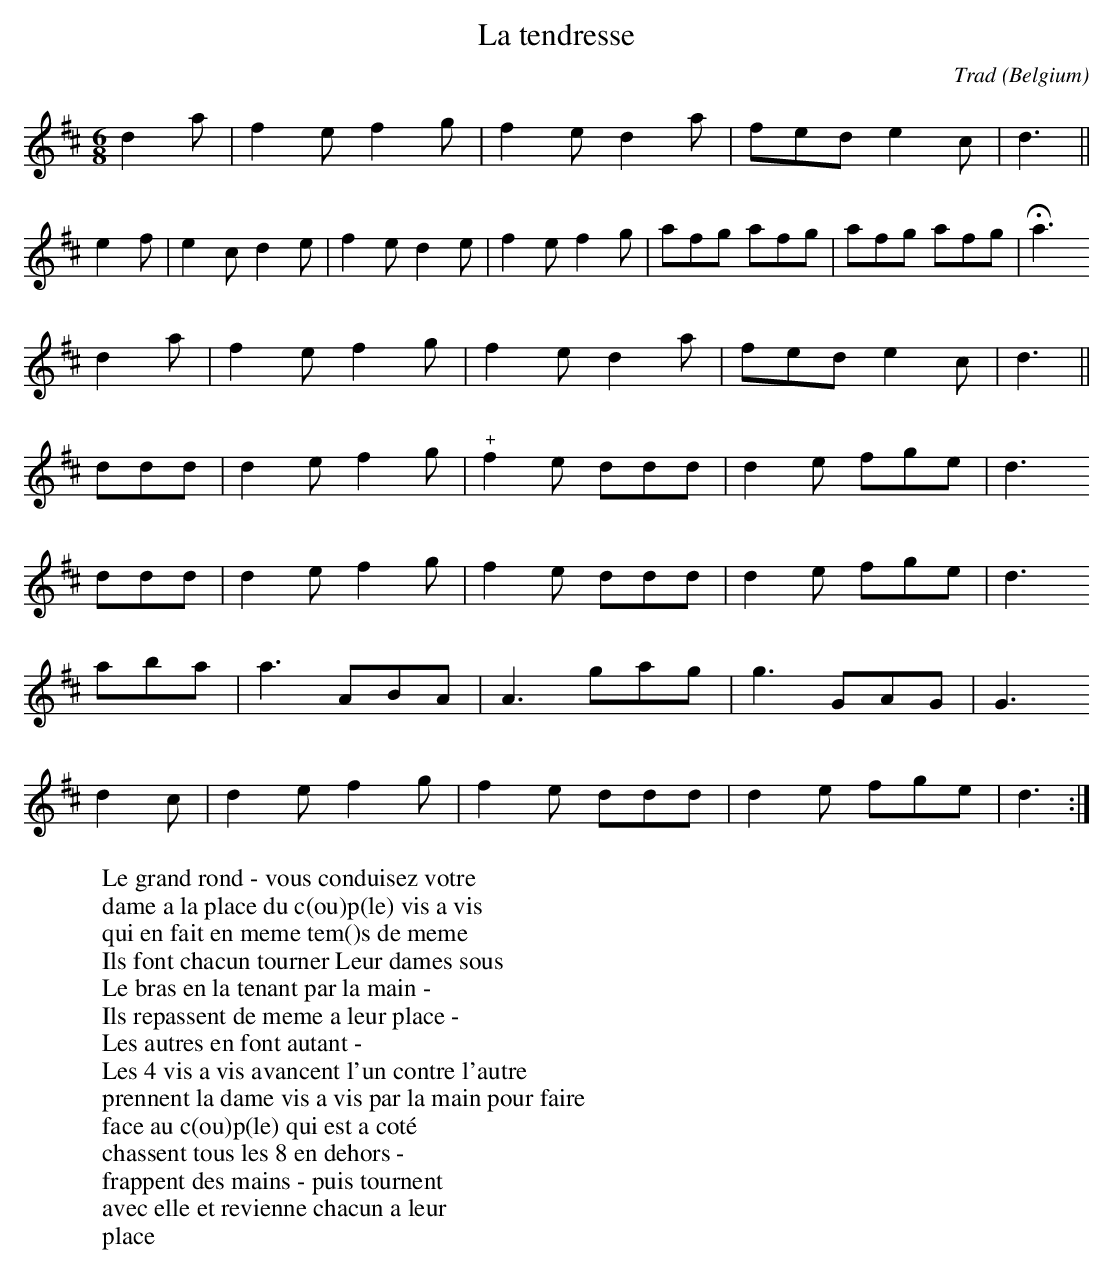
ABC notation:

X:1
T:La tendresse
C:Trad
O:Belgium
M:6/8
L:1/8
K:Dmaj
d2a|f2e f2g|f2e d2a|fed e2c|d3||
e2f|e2c d2e|f2e d2e|f2e f2g|afg afg|afg afg|!fermata!a3
d2a|f2e f2g|f2e d2a|fed e2c|d3||
ddd|d2e f2g|"+"f2e ddd|d2e fge|d3
ddd|d2e f2g|f2e ddd|d2e fge|d3
aba|a3 ABA|A3 gag|g3 GAG|G3
d2c|d2e f2g|f2e ddd|d2e fge|d3:|]
W:Le grand rond - vous conduisez votre
W:dame a la place du c(ou)p(le) vis a vis
W:qui en fait en meme tem()s de meme
W:Ils font chacun tourner Leur dames sous
W:Le bras en la tenant par la main -
W:Ils repassent de meme a leur place -
W:Les autres en font autant -
W:Les 4 vis a vis avancent l'un contre l'autre
W:prennent la dame vis a vis par la main pour faire
W:face au c(ou)p(le) qui est a coté
W:chassent tous les 8 en dehors -
W:frappent des mains - puis tournent
W:avec elle et revienne chacun a leur
W:place
